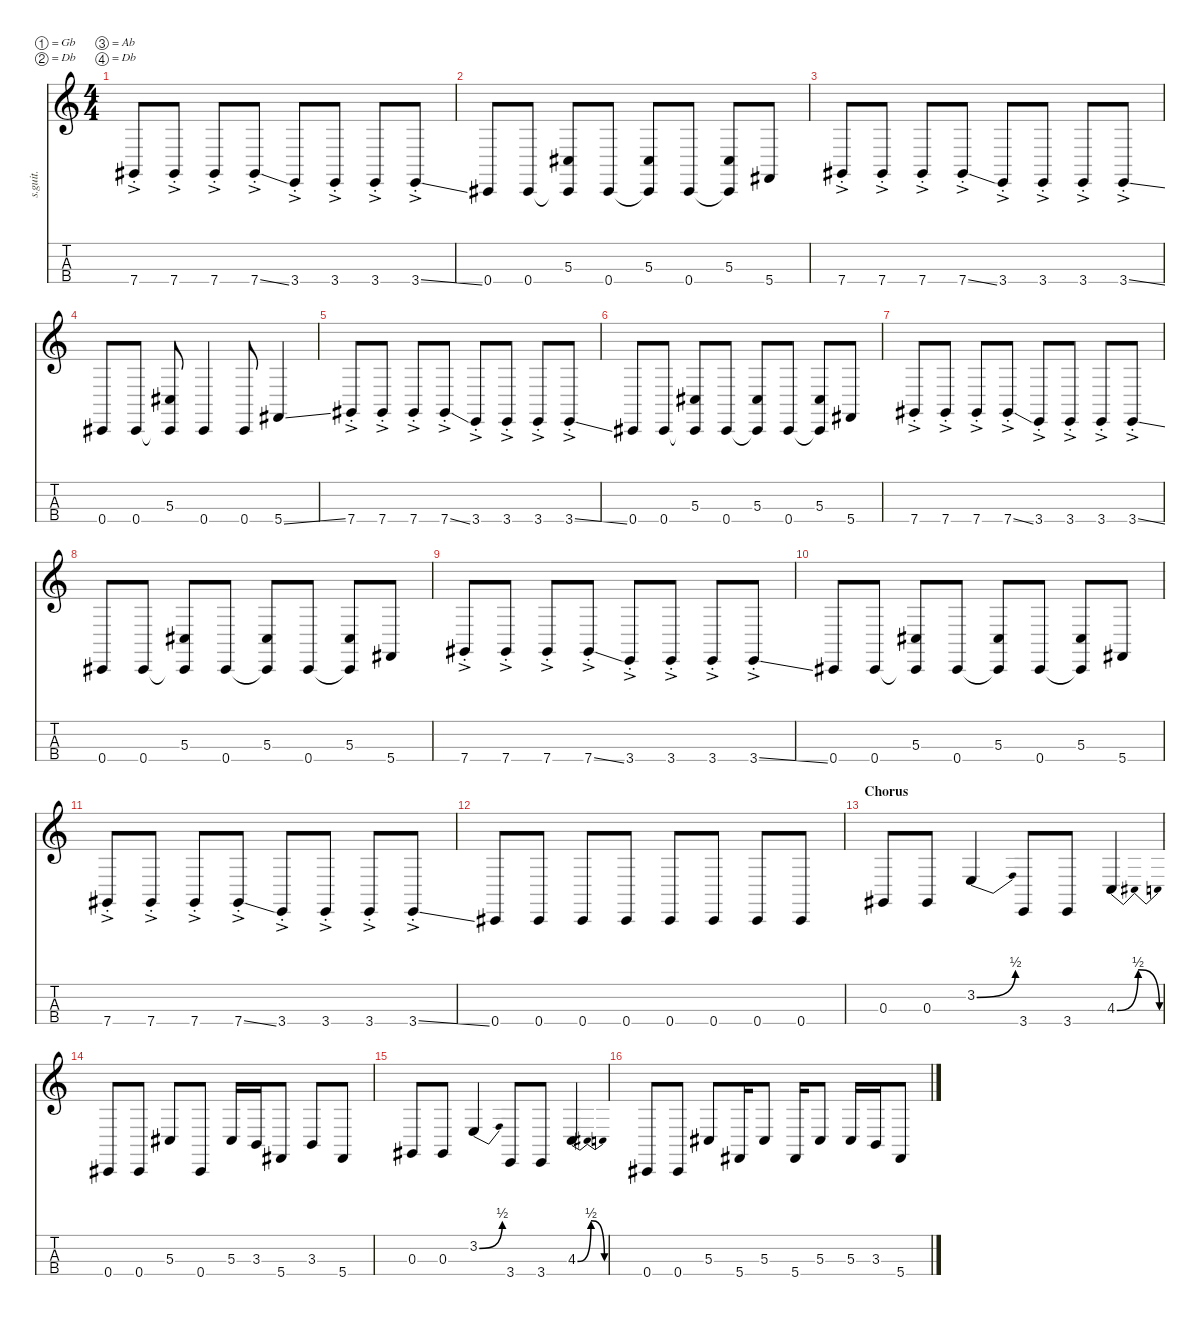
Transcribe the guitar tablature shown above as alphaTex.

\defaultSystemsLayout 4
\hideDynamics
\bracketExtendMode nobrackets
\track ("Krist Novoselic - Bass" "s.guit.") {instrument electricbasspick}
\staff {score tabs}
\tuning (Gb2 Db2 Ab1 Db1)
\ts (4 4)
\tempo (100 hide)
\clef g2
\ks c
7.4{ac st acc #}.8{lyrics (0 "") lyrics (1 "") lyrics (2 "") lyrics (3 "") lyrics (4 "") dy mp} 7.4{ac st acc #}.8{lyrics (0 "") lyrics (1 "") lyrics (2 "") lyrics (3 "") lyrics (4 "")} 7.4{ac st acc #}.8{lyrics (0 "") lyrics (1 "") lyrics (2 "") lyrics (3 "") lyrics (4 "")} 7.4{ss ac st acc #}.8{lyrics (0 "") lyrics (1 "") lyrics (2 "") lyrics (3 "") lyrics (4 "")} 3.4{ac st}.8{lyrics (0 "") lyrics (1 "") lyrics (2 "") lyrics (3 "") lyrics (4 "")} 3.4{ac st}.8{lyrics (0 "") lyrics (1 "") lyrics (2 "") lyrics (3 "") lyrics (4 "")} 3.4{ac st}.8{lyrics (0 "") lyrics (1 "") lyrics (2 "") lyrics (3 "") lyrics (4 "")} 3.4{ss ac st}.8{lyrics (0 "") lyrics (1 "") lyrics (2 "") lyrics (3 "") lyrics (4 "")} |
0.4{acc #}.8{lyrics (0 "") lyrics (1 "") lyrics (2 "") lyrics (3 "") lyrics (4 "") dy mf} 0.4{acc #}.8{lyrics (0 "") lyrics (1 "") lyrics (2 "") lyrics (3 "") lyrics (4 "") dy f} (5.3{acc #} 0.4{t acc #}).8{lyrics (0 "") lyrics (1 "") lyrics (2 "") lyrics (3 "") lyrics (4 "") dy mf} 0.4{acc #}.8{lyrics (0 "") lyrics (1 "") lyrics (2 "") lyrics (3 "") lyrics (4 "") dy f} (5.3{acc #} 0.4{t acc #}).8{lyrics (0 "") lyrics (1 "") lyrics (2 "") lyrics (3 "") lyrics (4 "") dy mf} 0.4{acc #}.8{lyrics (0 "") lyrics (1 "") lyrics (2 "") lyrics (3 "") lyrics (4 "") dy f} (5.3{acc #} 0.4{t acc #}).8{lyrics (0 "") lyrics (1 "") lyrics (2 "") lyrics (3 "") lyrics (4 "") dy mf} 5.4{acc #}.8{lyrics (0 "") lyrics (1 "") lyrics (2 "") lyrics (3 "") lyrics (4 "")} |
7.4{ac st acc #}.8{lyrics (0 "") lyrics (1 "") lyrics (2 "") lyrics (3 "") lyrics (4 "") dy mp} 7.4{ac st acc #}.8{lyrics (0 "") lyrics (1 "") lyrics (2 "") lyrics (3 "") lyrics (4 "")} 7.4{ac st acc #}.8{lyrics (0 "") lyrics (1 "") lyrics (2 "") lyrics (3 "") lyrics (4 "")} 7.4{ss ac st acc #}.8{lyrics (0 "") lyrics (1 "") lyrics (2 "") lyrics (3 "") lyrics (4 "")} 3.4{ac st}.8{lyrics (0 "") lyrics (1 "") lyrics (2 "") lyrics (3 "") lyrics (4 "")} 3.4{ac st}.8{lyrics (0 "") lyrics (1 "") lyrics (2 "") lyrics (3 "") lyrics (4 "")} 3.4{ac st}.8{lyrics (0 "") lyrics (1 "") lyrics (2 "") lyrics (3 "") lyrics (4 "")} 3.4{ss ac st}.8{lyrics (0 "") lyrics (1 "") lyrics (2 "") lyrics (3 "") lyrics (4 "")} |
0.4{acc #}.8{lyrics (0 "") lyrics (1 "") lyrics (2 "") lyrics (3 "") lyrics (4 "") dy mf} 0.4{acc #}.8{lyrics (0 "") lyrics (1 "") lyrics (2 "") lyrics (3 "") lyrics (4 "") dy f} (5.3{acc #} 0.4{t acc #}).8{lyrics (0 "") lyrics (1 "") lyrics (2 "") lyrics (3 "") lyrics (4 "") dy mf} 0.4{acc #}.4{lyrics (0 "") lyrics (1 "") lyrics (2 "") lyrics (3 "") lyrics (4 "") dy f} 0.4{acc #}.8{lyrics (0 "") lyrics (1 "") lyrics (2 "") lyrics (3 "") lyrics (4 "")} 5.4{ss acc #}.4{lyrics (0 "") lyrics (1 "") lyrics (2 "") lyrics (3 "") lyrics (4 "") dy mf} |
7.4{ac st acc #}.8{lyrics (0 "") lyrics (1 "") lyrics (2 "") lyrics (3 "") lyrics (4 "") dy mp} 7.4{ac st acc #}.8{lyrics (0 "") lyrics (1 "") lyrics (2 "") lyrics (3 "") lyrics (4 "")} 7.4{ac st acc #}.8{lyrics (0 "") lyrics (1 "") lyrics (2 "") lyrics (3 "") lyrics (4 "")} 7.4{ss ac st acc #}.8{lyrics (0 "") lyrics (1 "") lyrics (2 "") lyrics (3 "") lyrics (4 "")} 3.4{ac st}.8{lyrics (0 "") lyrics (1 "") lyrics (2 "") lyrics (3 "") lyrics (4 "")} 3.4{ac st}.8{lyrics (0 "") lyrics (1 "") lyrics (2 "") lyrics (3 "") lyrics (4 "")} 3.4{ac st}.8{lyrics (0 "") lyrics (1 "") lyrics (2 "") lyrics (3 "") lyrics (4 "")} 3.4{ss ac st}.8{lyrics (0 "") lyrics (1 "") lyrics (2 "") lyrics (3 "") lyrics (4 "")} |
0.4{acc #}.8{lyrics (0 "") lyrics (1 "") lyrics (2 "") lyrics (3 "") lyrics (4 "") dy mf} 0.4{acc #}.8{lyrics (0 "") lyrics (1 "") lyrics (2 "") lyrics (3 "") lyrics (4 "") dy f} (5.3{acc #} 0.4{t acc #}).8{lyrics (0 "") lyrics (1 "") lyrics (2 "") lyrics (3 "") lyrics (4 "") dy mf} 0.4{acc #}.8{lyrics (0 "") lyrics (1 "") lyrics (2 "") lyrics (3 "") lyrics (4 "") dy f} (5.3{acc #} 0.4{t acc #}).8{lyrics (0 "") lyrics (1 "") lyrics (2 "") lyrics (3 "") lyrics (4 "") dy mf} 0.4{acc #}.8{lyrics (0 "") lyrics (1 "") lyrics (2 "") lyrics (3 "") lyrics (4 "") dy f} (5.3{acc #} 0.4{t acc #}).8{lyrics (0 "") lyrics (1 "") lyrics (2 "") lyrics (3 "") lyrics (4 "") dy mf} 5.4{acc #}.8{lyrics (0 "") lyrics (1 "") lyrics (2 "") lyrics (3 "") lyrics (4 "")} |
7.4{ac st acc #}.8{lyrics (0 "") lyrics (1 "") lyrics (2 "") lyrics (3 "") lyrics (4 "") dy mp} 7.4{ac st acc #}.8{lyrics (0 "") lyrics (1 "") lyrics (2 "") lyrics (3 "") lyrics (4 "")} 7.4{ac st acc #}.8{lyrics (0 "") lyrics (1 "") lyrics (2 "") lyrics (3 "") lyrics (4 "")} 7.4{ss ac st acc #}.8{lyrics (0 "") lyrics (1 "") lyrics (2 "") lyrics (3 "") lyrics (4 "")} 3.4{ac st}.8{lyrics (0 "") lyrics (1 "") lyrics (2 "") lyrics (3 "") lyrics (4 "")} 3.4{ac st}.8{lyrics (0 "") lyrics (1 "") lyrics (2 "") lyrics (3 "") lyrics (4 "")} 3.4{ac st}.8{lyrics (0 "") lyrics (1 "") lyrics (2 "") lyrics (3 "") lyrics (4 "")} 3.4{ss ac st}.8{lyrics (0 "") lyrics (1 "") lyrics (2 "") lyrics (3 "") lyrics (4 "")} |
0.4{acc #}.8{lyrics (0 "") lyrics (1 "") lyrics (2 "") lyrics (3 "") lyrics (4 "") dy mf} 0.4{acc #}.8{lyrics (0 "") lyrics (1 "") lyrics (2 "") lyrics (3 "") lyrics (4 "") dy f} (5.3{acc #} 0.4{t acc #}).8{lyrics (0 "") lyrics (1 "") lyrics (2 "") lyrics (3 "") lyrics (4 "") dy mf} 0.4{acc #}.8{lyrics (0 "") lyrics (1 "") lyrics (2 "") lyrics (3 "") lyrics (4 "") dy f} (5.3{acc #} 0.4{t acc #}).8{lyrics (0 "") lyrics (1 "") lyrics (2 "") lyrics (3 "") lyrics (4 "") dy mf} 0.4{acc #}.8{lyrics (0 "") lyrics (1 "") lyrics (2 "") lyrics (3 "") lyrics (4 "") dy f} (5.3{acc #} 0.4{t acc #}).8{lyrics (0 "") lyrics (1 "") lyrics (2 "") lyrics (3 "") lyrics (4 "") dy mf} 5.4{acc #}.8{lyrics (0 "") lyrics (1 "") lyrics (2 "") lyrics (3 "") lyrics (4 "")} |
7.4{ac st acc #}.8{lyrics (0 "") lyrics (1 "") lyrics (2 "") lyrics (3 "") lyrics (4 "") dy mp} 7.4{ac st acc #}.8{lyrics (0 "") lyrics (1 "") lyrics (2 "") lyrics (3 "") lyrics (4 "")} 7.4{ac st acc #}.8{lyrics (0 "") lyrics (1 "") lyrics (2 "") lyrics (3 "") lyrics (4 "")} 7.4{ss ac st acc #}.8{lyrics (0 "") lyrics (1 "") lyrics (2 "") lyrics (3 "") lyrics (4 "")} 3.4{ac st}.8{lyrics (0 "") lyrics (1 "") lyrics (2 "") lyrics (3 "") lyrics (4 "")} 3.4{ac st}.8{lyrics (0 "") lyrics (1 "") lyrics (2 "") lyrics (3 "") lyrics (4 "")} 3.4{ac st}.8{lyrics (0 "") lyrics (1 "") lyrics (2 "") lyrics (3 "") lyrics (4 "")} 3.4{ss ac st}.8{lyrics (0 "") lyrics (1 "") lyrics (2 "") lyrics (3 "") lyrics (4 "")} |
0.4{acc #}.8{lyrics (0 "") lyrics (1 "") lyrics (2 "") lyrics (3 "") lyrics (4 "") dy mf} 0.4{acc #}.8{lyrics (0 "") lyrics (1 "") lyrics (2 "") lyrics (3 "") lyrics (4 "") dy f} (5.3{acc #} 0.4{t acc #}).8{lyrics (0 "") lyrics (1 "") lyrics (2 "") lyrics (3 "") lyrics (4 "") dy mf} 0.4{acc #}.8{lyrics (0 "") lyrics (1 "") lyrics (2 "") lyrics (3 "") lyrics (4 "") dy f} (5.3{acc #} 0.4{t acc #}).8{lyrics (0 "") lyrics (1 "") lyrics (2 "") lyrics (3 "") lyrics (4 "") dy mf} 0.4{acc #}.8{lyrics (0 "") lyrics (1 "") lyrics (2 "") lyrics (3 "") lyrics (4 "") dy f} (5.3{acc #} 0.4{t acc #}).8{lyrics (0 "") lyrics (1 "") lyrics (2 "") lyrics (3 "") lyrics (4 "") dy mf} 5.4{acc #}.8{lyrics (0 "") lyrics (1 "") lyrics (2 "") lyrics (3 "") lyrics (4 "")} |
7.4{ac st acc #}.8{lyrics (0 "") lyrics (1 "") lyrics (2 "") lyrics (3 "") lyrics (4 "") dy mp} 7.4{ac st acc #}.8{lyrics (0 "") lyrics (1 "") lyrics (2 "") lyrics (3 "") lyrics (4 "")} 7.4{ac st acc #}.8{lyrics (0 "") lyrics (1 "") lyrics (2 "") lyrics (3 "") lyrics (4 "")} 7.4{ss ac st acc #}.8{lyrics (0 "") lyrics (1 "") lyrics (2 "") lyrics (3 "") lyrics (4 "")} 3.4{ac st}.8{lyrics (0 "") lyrics (1 "") lyrics (2 "") lyrics (3 "") lyrics (4 "")} 3.4{ac st}.8{lyrics (0 "") lyrics (1 "") lyrics (2 "") lyrics (3 "") lyrics (4 "")} 3.4{ac st}.8{lyrics (0 "") lyrics (1 "") lyrics (2 "") lyrics (3 "") lyrics (4 "")} 3.4{ss ac st}.8{lyrics (0 "") lyrics (1 "") lyrics (2 "") lyrics (3 "") lyrics (4 "")} |
0.4{acc #}.8{lyrics (0 "") lyrics (1 "") lyrics (2 "") lyrics (3 "") lyrics (4 "") dy mf} 0.4{acc #}.8{lyrics (0 "") lyrics (1 "") lyrics (2 "") lyrics (3 "") lyrics (4 "") dy f} 0.4{acc #}.8{lyrics (0 "") lyrics (1 "") lyrics (2 "") lyrics (3 "") lyrics (4 "")} 0.4{acc #}.8{lyrics (0 "") lyrics (1 "") lyrics (2 "") lyrics (3 "") lyrics (4 "")} 0.4{acc #}.8{lyrics (0 "") lyrics (1 "") lyrics (2 "") lyrics (3 "") lyrics (4 "")} 0.4{acc #}.8{lyrics (0 "") lyrics (1 "") lyrics (2 "") lyrics (3 "") lyrics (4 "")} 0.4{acc #}.8{lyrics (0 "") lyrics (1 "") lyrics (2 "") lyrics (3 "") lyrics (4 "")} 0.4{acc #}.8{lyrics (0 "") lyrics (1 "") lyrics (2 "") lyrics (3 "") lyrics (4 "")} |
\section ("" "Chorus")
0.3{acc #}.8{lyrics (0 "") lyrics (1 "") lyrics (2 "") lyrics (3 "") lyrics (4 "") dy ff} 0.3{acc #}.8{lyrics (0 "") lyrics (1 "") lyrics (2 "") lyrics (3 "") lyrics (4 "")} 3.2{be (bend 0 0 15 2)}.4{lyrics (0 "") lyrics (1 "") lyrics (2 "") lyrics (3 "") lyrics (4 "")} 3.4.8{lyrics (0 "") lyrics (1 "") lyrics (2 "") lyrics (3 "") lyrics (4 "")} 3.4.8{lyrics (0 "") lyrics (1 "") lyrics (2 "") lyrics (3 "") lyrics (4 "")} 4.3{be (bendrelease 0 0 30 2 30 2 60 0)}.4{lyrics (0 "") lyrics (1 "") lyrics (2 "") lyrics (3 "") lyrics (4 "")} |
0.4{acc #}.8{lyrics (0 "") lyrics (1 "") lyrics (2 "") lyrics (3 "") lyrics (4 "")} 0.4{acc #}.8{lyrics (0 "") lyrics (1 "") lyrics (2 "") lyrics (3 "") lyrics (4 "")} 5.3{acc #}.8{lyrics (0 "") lyrics (1 "") lyrics (2 "") lyrics (3 "") lyrics (4 "")} 0.4{acc #}.8{lyrics (0 "") lyrics (1 "") lyrics (2 "") lyrics (3 "") lyrics (4 "")} 5.3{acc #}.16{lyrics (0 "") lyrics (1 "") lyrics (2 "") lyrics (3 "") lyrics (4 "")} 3.3.16{lyrics (0 "") lyrics (1 "") lyrics (2 "") lyrics (3 "") lyrics (4 "")} 5.4{acc #}.8{lyrics (0 "") lyrics (1 "") lyrics (2 "") lyrics (3 "") lyrics (4 "")} 3.3.8{lyrics (0 "") lyrics (1 "") lyrics (2 "") lyrics (3 "") lyrics (4 "")} 5.4{acc #}.8{lyrics (0 "") lyrics (1 "") lyrics (2 "") lyrics (3 "") lyrics (4 "")} |
0.3{acc #}.8{lyrics (0 "") lyrics (1 "") lyrics (2 "") lyrics (3 "") lyrics (4 "")} 0.3{acc #}.8{lyrics (0 "") lyrics (1 "") lyrics (2 "") lyrics (3 "") lyrics (4 "")} 3.2{be (bend 0 0 15 2)}.4{lyrics (0 "") lyrics (1 "") lyrics (2 "") lyrics (3 "") lyrics (4 "")} 3.4.8{lyrics (0 "") lyrics (1 "") lyrics (2 "") lyrics (3 "") lyrics (4 "")} 3.4.8{lyrics (0 "") lyrics (1 "") lyrics (2 "") lyrics (3 "") lyrics (4 "")} 4.3{be (bendrelease 0 0 30 2 30 2 60 0)}.4{lyrics (0 "") lyrics (1 "") lyrics (2 "") lyrics (3 "") lyrics (4 "")} |
0.4{acc #}.8{lyrics (0 "") lyrics (1 "") lyrics (2 "") lyrics (3 "") lyrics (4 "")} 0.4{acc #}.8{lyrics (0 "") lyrics (1 "") lyrics (2 "") lyrics (3 "") lyrics (4 "")} 5.3{acc #}.8{lyrics (0 "") lyrics (1 "") lyrics (2 "") lyrics (3 "") lyrics (4 "")} 5.4{acc #}.16{lyrics (0 "") lyrics (1 "") lyrics (2 "") lyrics (3 "") lyrics (4 "")} 5.3{acc #}.8{lyrics (0 "") lyrics (1 "") lyrics (2 "") lyrics (3 "") lyrics (4 "")} 5.4{acc #}.16{lyrics (0 "") lyrics (1 "") lyrics (2 "") lyrics (3 "") lyrics (4 "")} 5.3{acc #}.8{lyrics (0 "") lyrics (1 "") lyrics (2 "") lyrics (3 "") lyrics (4 "")} 5.3{acc #}.16{lyrics (0 "") lyrics (1 "") lyrics (2 "") lyrics (3 "") lyrics (4 "")} 3.3.16{lyrics (0 "") lyrics (1 "") lyrics (2 "") lyrics (3 "") lyrics (4 "")} 5.4{acc #}.8{lyrics (0 "") lyrics (1 "") lyrics (2 "") lyrics (3 "") lyrics (4 "")}
